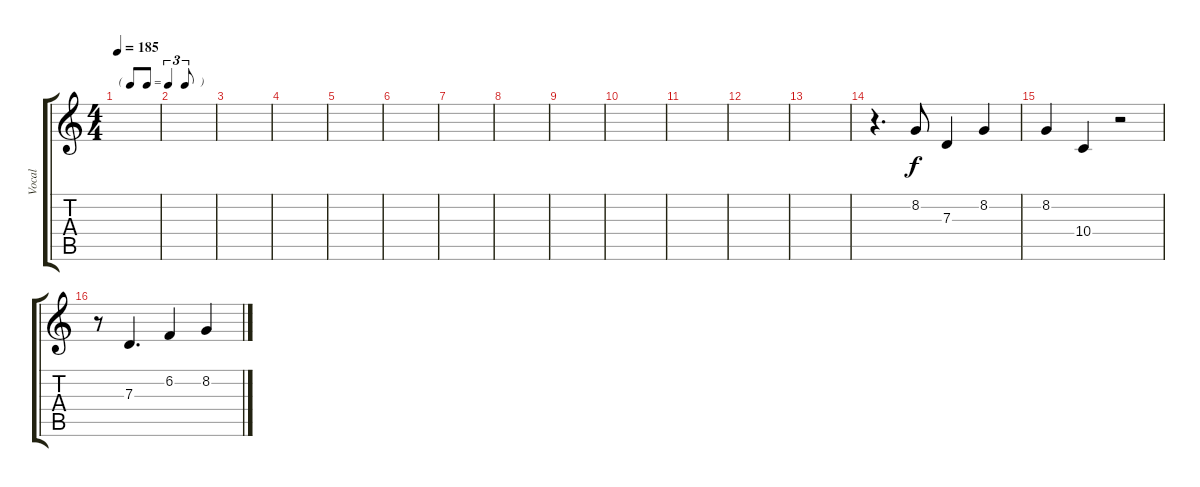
\track ("Vocal" "Vocal") {instrument lead3calliope}
\staff {score tabs}
\tuning (E4 B3 G3 D3 A2 E2) {hide}
\ts (4 4)
\tf triplet8th
\tempo 185
\clef g2
\ks c
|
|
|
|
|
|
|
|
|
|
|
|
|
r.4{d} 8.2.8 7.3.4 8.2.4 |
8.2.4 10.4.4 r.2 |
r.8 7.3.4{d} 6.2.4 8.2.4
